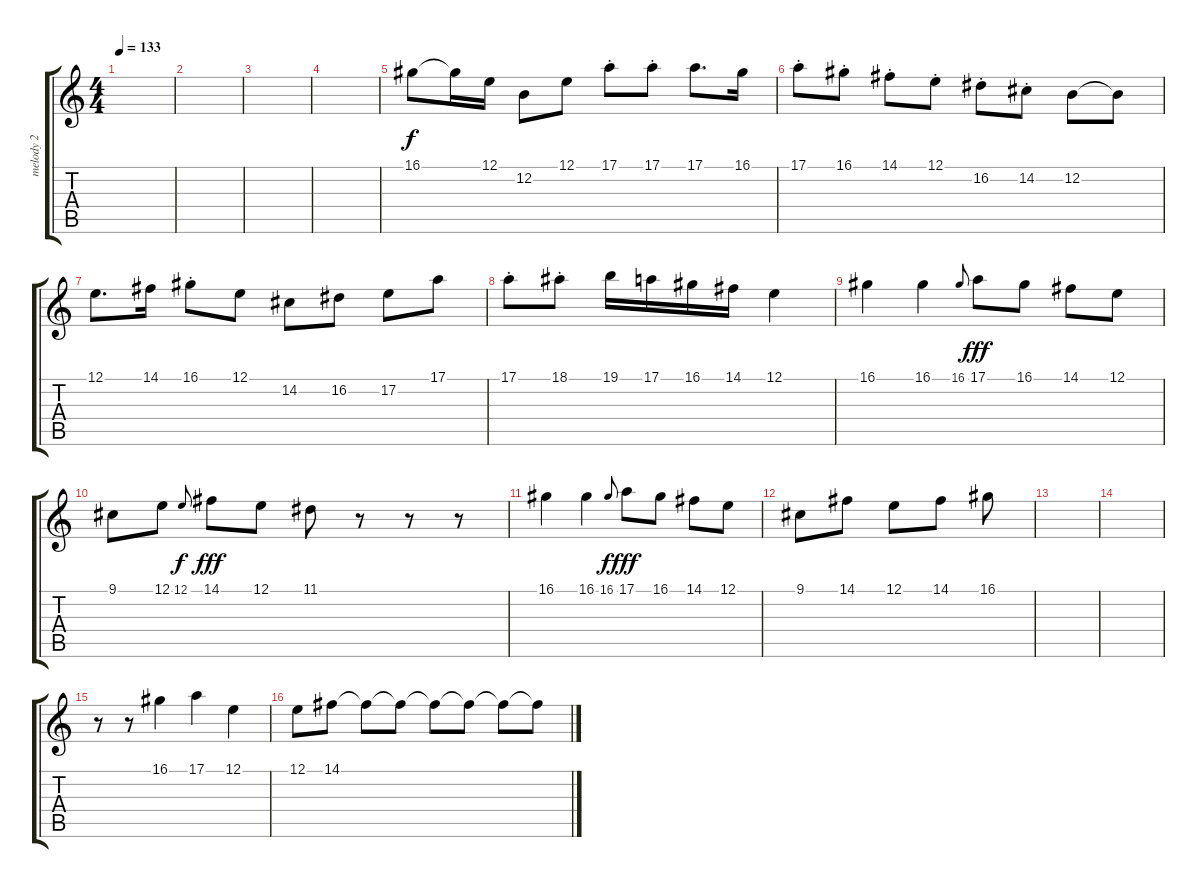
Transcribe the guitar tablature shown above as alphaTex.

\track ("melody 2" "melody 2") {instrument lead2sawtooth}
\staff {score tabs}
\tuning (E4 B3 G3 D3 A2 E2) {hide}
\ts (4 4)
\tempo 133
\clef g2
\ks c
|
|
|
|
16.1.8 16.1{t}.16 12.1.16 12.2.8 12.1.8 17.1{st}.8 17.1{st}.8 17.1.8{d} 16.1.16 |
17.1{st}.8 16.1{st}.8 14.1{st}.8 12.1{st}.8 16.2{st}.8 14.2{st}.8 12.2.8 12.2{t}.8 |
12.1.8{d} 14.1.16 16.1{st}.8 12.1.8 14.2.8 16.2.8 17.2.8 17.1.8 |
17.1{st}.8 18.1{st}.8 19.1.16 17.1.16 16.1.16 14.1.16 12.1.4 |
16.1.4 16.1.4 16.1.8{gr onbeat dy f} 17.1.8{dy fff} 16.1.8 14.1.8 12.1.8 |
9.1.8 12.1.8 12.1.8{gr onbeat dy f} 14.1.8{dy fff} 12.1.8 11.1.8 r.8 r.8 r.8 |
16.1.4 16.1.4 16.1.8{gr onbeat dy f} 17.1.8{dy fff} 16.1.8 14.1.8 12.1.8 |
9.1.8 14.1.8 12.1.8 14.1.8 16.1.8 |
|
|
r.8 r.8 16.1.4 17.1.4 12.1.4 |
12.1.8 14.1.8 14.1{t}.8 14.1{t}.8 14.1{t}.8 14.1{t}.8 14.1{t}.8 14.1{t}.8
